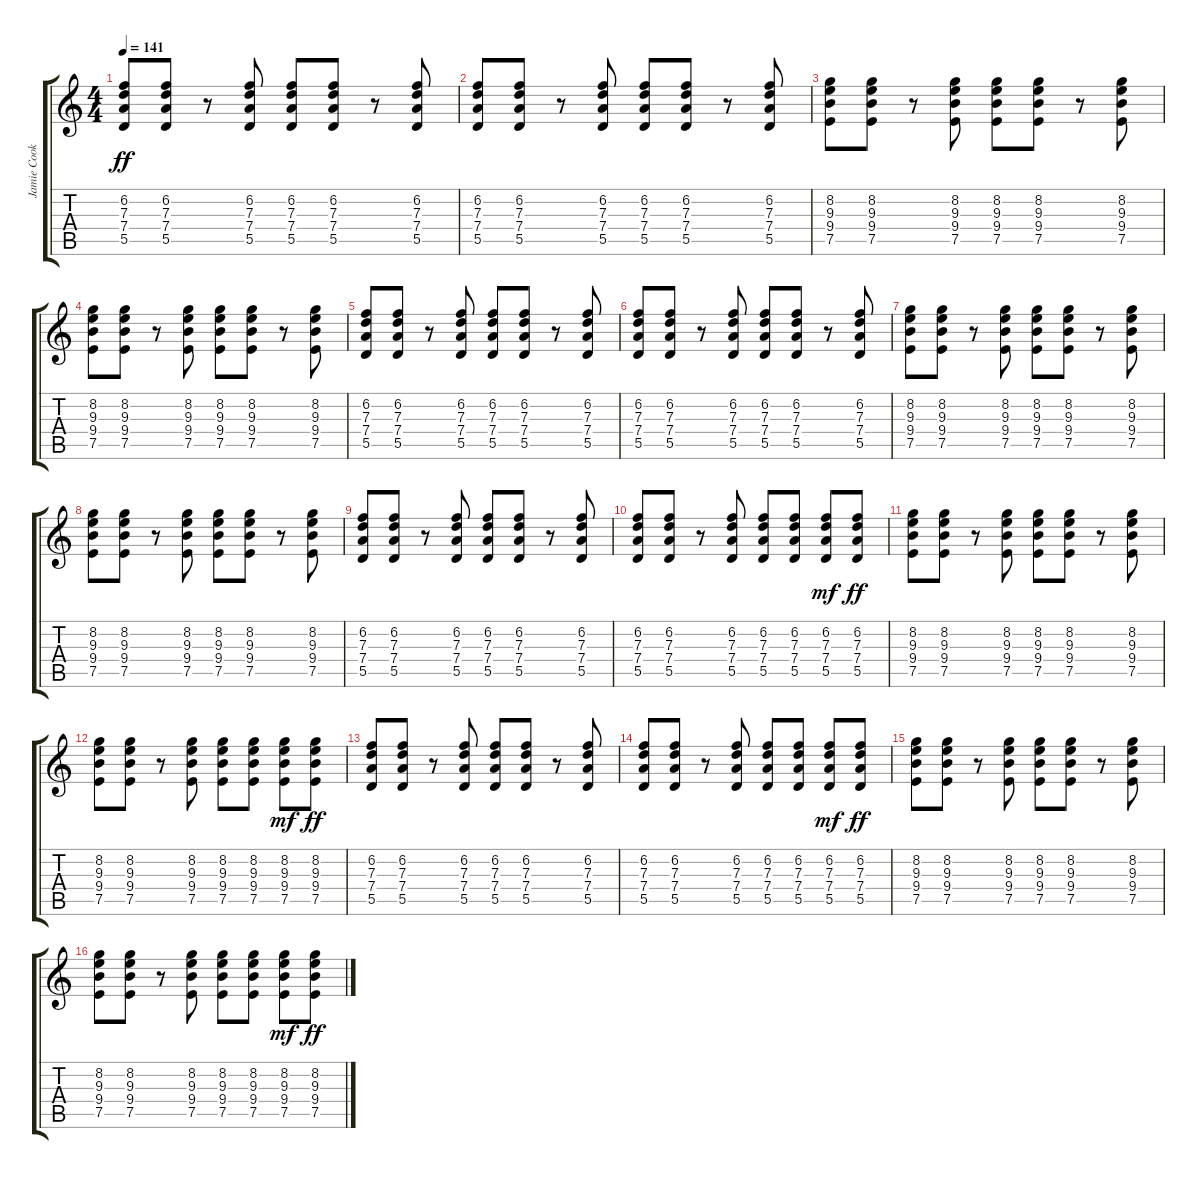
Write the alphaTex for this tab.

\track ("Jamie Cook" "Jamie Cook") {instrument overdrivenguitar}
\staff {score tabs}
\tuning (E4 B3 G3 D3 A2 E2) {hide}
\ts (4 4)
\tempo 141
\clef g2
\ks c
(6.2 7.3 7.4 5.5).8{dy ff} (6.2 7.3 7.4 5.5).8 r.8 (6.2 7.3 7.4 5.5).8 (6.2 7.3 7.4 5.5).8 (6.2 7.3 7.4 5.5).8 r.8 (6.2 7.3 7.4 5.5).8 |
(6.2 7.3 7.4 5.5).8 (6.2 7.3 7.4 5.5).8 r.8 (6.2 7.3 7.4 5.5).8 (6.2 7.3 7.4 5.5).8 (6.2 7.3 7.4 5.5).8 r.8 (6.2 7.3 7.4 5.5).8 |
(8.2 9.3 9.4 7.5).8 (8.2 9.3 9.4 7.5).8 r.8 (8.2 9.3 9.4 7.5).8 (8.2 9.3 9.4 7.5).8 (8.2 9.3 9.4 7.5).8 r.8 (8.2 9.3 9.4 7.5).8 |
(8.2 9.3 9.4 7.5).8 (8.2 9.3 9.4 7.5).8 r.8 (8.2 9.3 9.4 7.5).8 (8.2 9.3 9.4 7.5).8 (8.2 9.3 9.4 7.5).8 r.8 (8.2 9.3 9.4 7.5).8 |
(6.2 7.3 7.4 5.5).8 (6.2 7.3 7.4 5.5).8 r.8 (6.2 7.3 7.4 5.5).8 (6.2 7.3 7.4 5.5).8 (6.2 7.3 7.4 5.5).8 r.8 (6.2 7.3 7.4 5.5).8 |
(6.2 7.3 7.4 5.5).8 (6.2 7.3 7.4 5.5).8 r.8 (6.2 7.3 7.4 5.5).8 (6.2 7.3 7.4 5.5).8 (6.2 7.3 7.4 5.5).8 r.8 (6.2 7.3 7.4 5.5).8 |
(8.2 9.3 9.4 7.5).8 (8.2 9.3 9.4 7.5).8 r.8 (8.2 9.3 9.4 7.5).8 (8.2 9.3 9.4 7.5).8 (8.2 9.3 9.4 7.5).8 r.8 (8.2 9.3 9.4 7.5).8 |
(8.2 9.3 9.4 7.5).8 (8.2 9.3 9.4 7.5).8 r.8 (8.2 9.3 9.4 7.5).8 (8.2 9.3 9.4 7.5).8 (8.2 9.3 9.4 7.5).8 r.8 (8.2 9.3 9.4 7.5).8 |
(6.2 7.3 7.4 5.5).8 (6.2 7.3 7.4 5.5).8 r.8 (6.2 7.3 7.4 5.5).8 (6.2 7.3 7.4 5.5).8 (6.2 7.3 7.4 5.5).8 r.8 (6.2 7.3 7.4 5.5).8 |
(6.2 7.3 7.4 5.5).8 (6.2 7.3 7.4 5.5).8 r.8 (6.2 7.3 7.4 5.5).8 (6.2 7.3 7.4 5.5).8 (6.2 7.3 7.4 5.5).8 (6.2 7.3 7.4 5.5).8{dy mf} (6.2 7.3 7.4 5.5).8{dy ff} |
(8.2 9.3 9.4 7.5).8 (8.2 9.3 9.4 7.5).8 r.8 (8.2 9.3 9.4 7.5).8 (8.2 9.3 9.4 7.5).8 (8.2 9.3 9.4 7.5).8 r.8 (8.2 9.3 9.4 7.5).8 |
(8.2 9.3 9.4 7.5).8 (8.2 9.3 9.4 7.5).8 r.8 (8.2 9.3 9.4 7.5).8 (8.2 9.3 9.4 7.5).8 (8.2 9.3 9.4 7.5).8 (8.2 9.3 9.4 7.5).8{dy mf} (8.2 9.3 9.4 7.5).8{dy ff} |
(6.2 7.3 7.4 5.5).8 (6.2 7.3 7.4 5.5).8 r.8 (6.2 7.3 7.4 5.5).8 (6.2 7.3 7.4 5.5).8 (6.2 7.3 7.4 5.5).8 r.8 (6.2 7.3 7.4 5.5).8 |
(6.2 7.3 7.4 5.5).8 (6.2 7.3 7.4 5.5).8 r.8 (6.2 7.3 7.4 5.5).8 (6.2 7.3 7.4 5.5).8 (6.2 7.3 7.4 5.5).8 (6.2 7.3 7.4 5.5).8{dy mf} (6.2 7.3 7.4 5.5).8{dy ff} |
(8.2 9.3 9.4 7.5).8 (8.2 9.3 9.4 7.5).8 r.8 (8.2 9.3 9.4 7.5).8 (8.2 9.3 9.4 7.5).8 (8.2 9.3 9.4 7.5).8 r.8 (8.2 9.3 9.4 7.5).8 |
(8.2 9.3 9.4 7.5).8 (8.2 9.3 9.4 7.5).8 r.8 (8.2 9.3 9.4 7.5).8 (8.2 9.3 9.4 7.5).8 (8.2 9.3 9.4 7.5).8 (8.2 9.3 9.4 7.5).8{dy mf} (8.2 9.3 9.4 7.5).8{dy ff}
